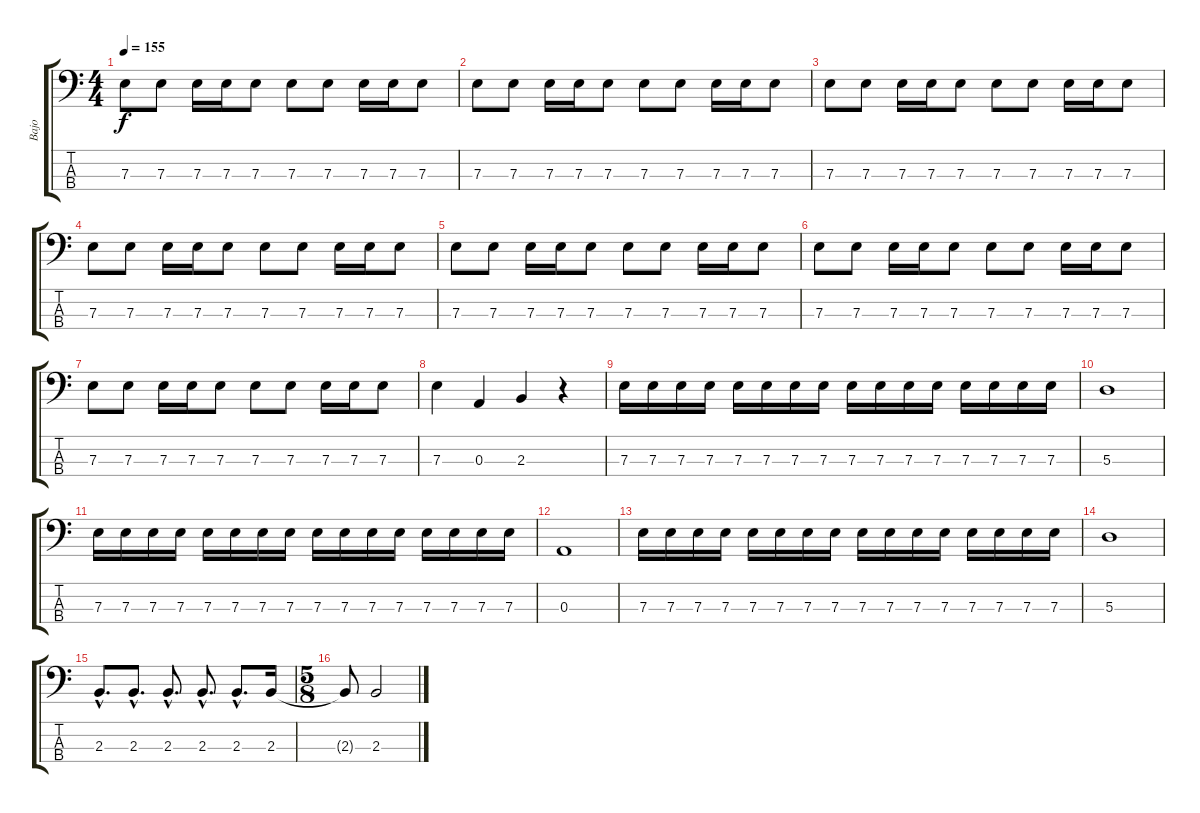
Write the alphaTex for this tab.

\track ("Bajo" "Bajo") {instrument electricbassfinger}
\staff {score tabs}
\tuning (G2 D2 A1 E1) {hide}
\ts (4 4)
\tempo 155
\clef f4
\ks c
7.3.8{dy f} 7.3.8 7.3.16 7.3.16 7.3.8 7.3.8 7.3.8 7.3.16 7.3.16 7.3.8 |
7.3.8 7.3.8 7.3.16 7.3.16 7.3.8 7.3.8 7.3.8 7.3.16 7.3.16 7.3.8 |
7.3.8 7.3.8 7.3.16 7.3.16 7.3.8 7.3.8 7.3.8 7.3.16 7.3.16 7.3.8 |
7.3.8 7.3.8 7.3.16 7.3.16 7.3.8 7.3.8 7.3.8 7.3.16 7.3.16 7.3.8 |
7.3.8 7.3.8 7.3.16 7.3.16 7.3.8 7.3.8 7.3.8 7.3.16 7.3.16 7.3.8 |
7.3.8 7.3.8 7.3.16 7.3.16 7.3.8 7.3.8 7.3.8 7.3.16 7.3.16 7.3.8 |
7.3.8 7.3.8 7.3.16 7.3.16 7.3.8 7.3.8 7.3.8 7.3.16 7.3.16 7.3.8 |
7.3.4 0.3.4 2.3.4 r.4 |
7.3.16 7.3.16 7.3.16 7.3.16 7.3.16 7.3.16 7.3.16 7.3.16 7.3.16 7.3.16 7.3.16 7.3.16 7.3.16 7.3.16 7.3.16 7.3.16 |
5.3.1 |
7.3.16 7.3.16 7.3.16 7.3.16 7.3.16 7.3.16 7.3.16 7.3.16 7.3.16 7.3.16 7.3.16 7.3.16 7.3.16 7.3.16 7.3.16 7.3.16 |
0.3.1 |
7.3.16 7.3.16 7.3.16 7.3.16 7.3.16 7.3.16 7.3.16 7.3.16 7.3.16 7.3.16 7.3.16 7.3.16 7.3.16 7.3.16 7.3.16 7.3.16 |
5.3.1 |
2.3{hac}.8{d} 2.3{hac}.8{d} 2.3{hac}.8{d} 2.3{hac}.8{d} 2.3{hac}.8{d} 2.3.16 |
\ts (5 8)
2.3{t}.8 2.3.2
